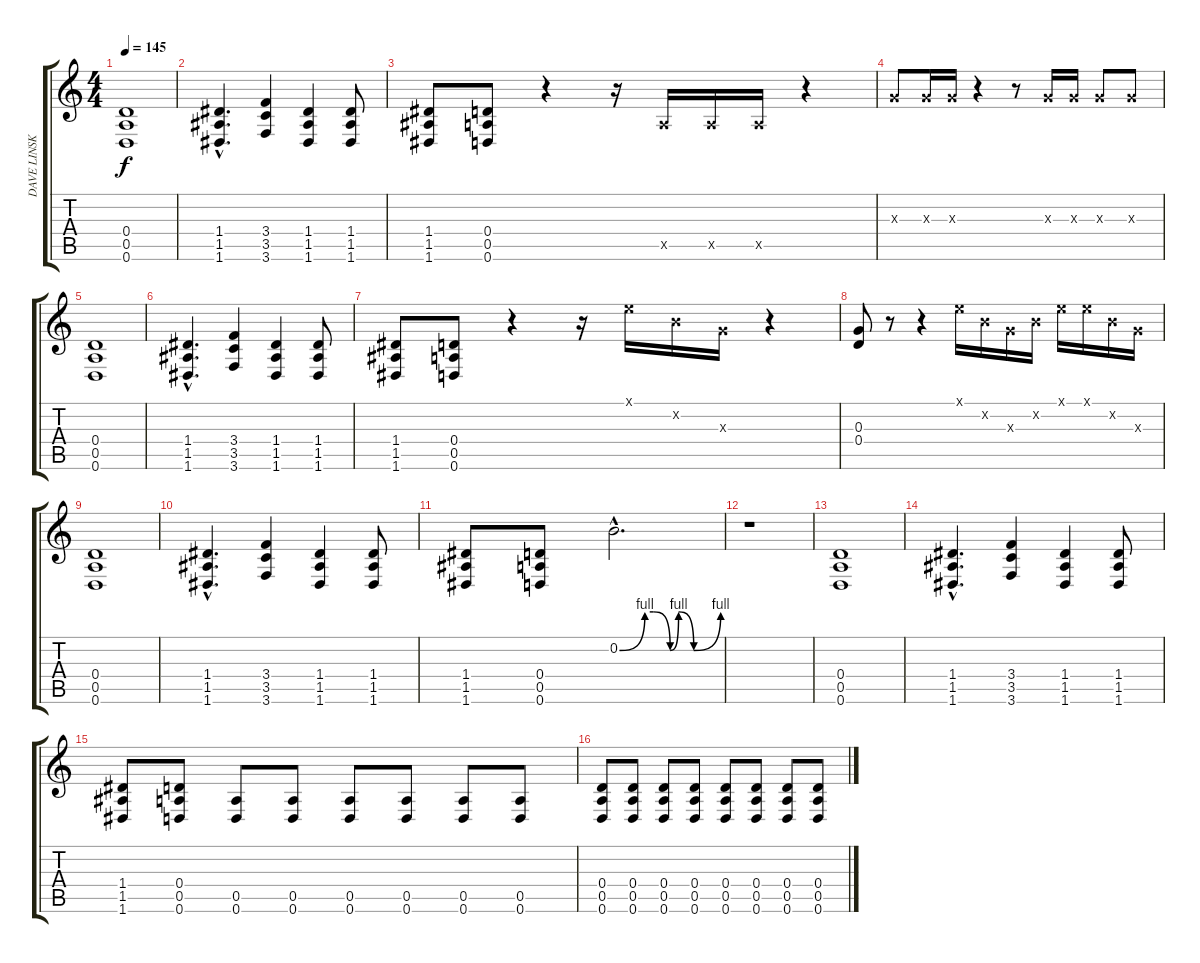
\track ("DAVE LINSK - rhythm & lead guitar" "DAVE LINSK") {instrument distortionguitar}
\staff {score tabs}
\tuning (E4 B3 G3 D3 A2 D2) {hide}
\ts (4 4)
\tempo 145
\clef g2
\ks c
(0.4 0.5 0.6).1{dy f instrument distortionguitar} |
(1.4{hac} 1.5{hac} 1.6{hac}).4{d} (3.4 3.5 3.6).4 (1.4 1.5 1.6).4 (1.4 1.5 1.6).8 |
(1.4 1.5 1.6).8 (0.4 0.5 0.6).8 r.4 r.16 0.5{x}.16 0.5{x}.16 0.5{x}.16 r.4 |
0.3{x}.8 0.3{x}.16 0.3{x}.16 r.4 r.8 0.3{x}.16 0.3{x}.16 0.3{x}.8 0.3{x}.8 |
(0.4 0.5 0.6).1 |
(1.4{hac} 1.5{hac} 1.6{hac}).4{d} (3.4 3.5 3.6).4 (1.4 1.5 1.6).4 (1.4 1.5 1.6).8 |
(1.4 1.5 1.6).8 (0.4 0.5 0.6).8 r.4 r.16 0.1{x}.16 0.2{x}.16 0.3{x}.16 r.4 |
(0.3 0.4).8 r.8 r.4 0.1{x}.16 0.2{x}.16 0.3{x}.16 0.2{x}.16 0.1{x}.16 0.1{x}.16 0.2{x}.16 0.3{x}.16 |
(0.4 0.5 0.6).1 |
(1.4{hac} 1.5{hac} 1.6{hac}).4{d} (3.4 3.5 3.6).4 (1.4 1.5 1.6).4 (1.4 1.5 1.6).8 |
(1.4 1.5 1.6).8 (0.4 0.5 0.6).8 0.2{be (custom 0 0 15 4 20 4 30 0 35 4 44 0 60 4) hac}.2{d} |
r.1 |
(0.4 0.5 0.6).1 |
(1.4{hac} 1.5{hac} 1.6{hac}).4{d} (3.4 3.5 3.6).4 (1.4 1.5 1.6).4 (1.4 1.5 1.6).8 |
(1.4 1.5 1.6).8 (0.4 0.5 0.6).8 (0.5 0.6).8 (0.5 0.6).8 (0.5 0.6).8 (0.5 0.6).8 (0.5 0.6).8 (0.5 0.6).8 |
(0.4 0.5 0.6).8 (0.4 0.5 0.6).8 (0.4 0.5 0.6).8 (0.4 0.5 0.6).8 (0.4 0.5 0.6).8 (0.4 0.5 0.6).8 (0.4 0.5 0.6).8 (0.4 0.5 0.6).8
